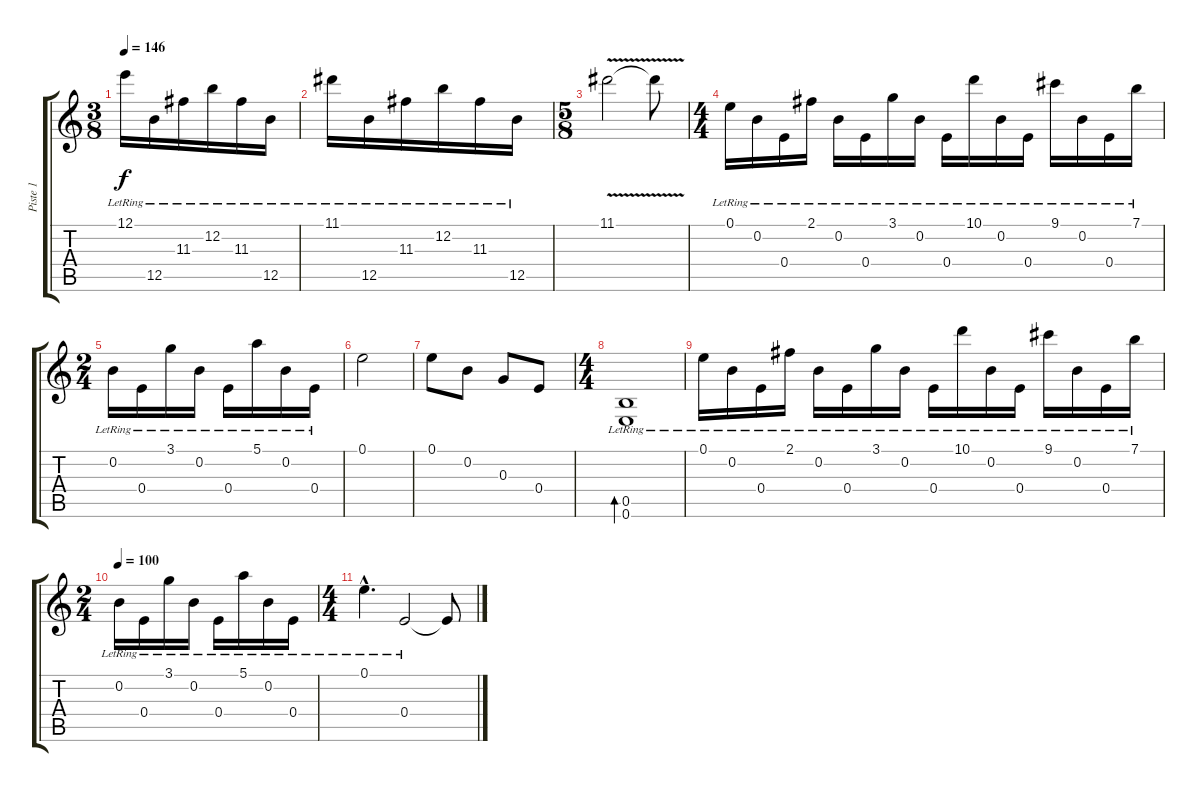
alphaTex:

\track ("Piste 1" "Piste 1") {instrument acousticguitarsteel}
\staff {score tabs}
\tuning (E4 B3 G3 E3 B2 E2) {hide}
\ts (3 8)
\tempo 146
\clef g2
\ks c
12.1{lr}.16{dy f} 12.5{lr}.16 11.3{lr}.16 12.2{lr}.16 11.3{lr}.16 12.5{lr}.16 |
11.1{lr}.16 12.5{lr}.16 11.3{lr}.16 12.2{lr}.16 11.3{lr}.16 12.5{lr}.16 |
\ts (5 8)
11.1{v}.2 11.1{t}.8 |
\ts (4 4)
0.1{lr}.16 0.2{lr}.16 0.4{lr}.16 2.1{lr}.16 0.2{lr}.16 0.4{lr}.16 3.1{lr}.16 0.2{lr}.16 0.4{lr}.16 10.1{lr}.16 0.2{lr}.16 0.4{lr}.16 9.1{lr}.16 0.2{lr}.16 0.4{lr}.16 7.1{lr}.16 |
\ts (2 4)
0.2{lr}.16 0.4{lr}.16 3.1{lr}.16 0.2{lr}.16 0.4{lr}.16 5.1{lr}.16 0.2{lr}.16 0.4{lr}.16 |
0.1.2 |
0.1.8{instrument sitar} 0.2.8 0.3.8 0.4.8 |
\ts (4 4)
(0.5{lr} 0.6{lr}).1{bd 60} |
0.1{lr}.16{instrument acousticguitarsteel} 0.2{lr}.16 0.4{lr}.16 2.1{lr}.16 0.2{lr}.16 0.4{lr}.16 3.1{lr}.16 0.2{lr}.16 0.4{lr}.16 10.1{lr}.16 0.2{lr}.16 0.4{lr}.16 9.1{lr}.16 0.2{lr}.16 0.4{lr}.16 7.1{lr}.16 |
\ts (2 4)
\tempo 100
0.2{lr}.16 0.4{lr}.16 3.1{lr}.16 0.2{lr}.16 0.4{lr}.16 5.1{lr}.16 0.2{lr}.16 0.4{lr}.16 |
\ts (4 4)
0.1{hac lr}.4{d} 0.4{lr}.2 0.4{t}.8
